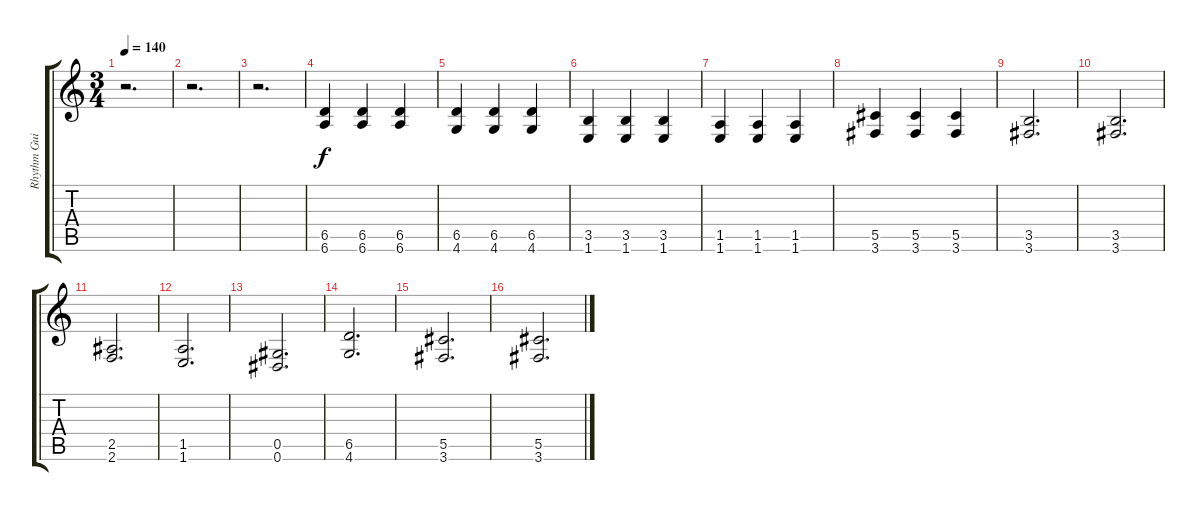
\track ("Rhythm Guitar 2" "Rhythm Gui") {instrument overdrivenguitar}
\staff {score tabs}
\tuning (Eb4 Bb3 Gb3 Db3 Ab2 Eb2) {hide}
\ts (3 4)
\tempo 140
\clef g2
\ks c
r.2{d dy f} |
r.2{d} |
r.2{d} |
(6.5 6.6).4 (6.5 6.6).4 (6.5 6.6).4 |
(6.5 4.6).4 (6.5 4.6).4 (6.5 4.6).4 |
(3.5 1.6).4 (3.5 1.6).4 (3.5 1.6).4 |
(1.5 1.6).4 (1.5 1.6).4 (1.5 1.6).4 |
(5.5 3.6).4 (5.5 3.6).4 (5.5 3.6).4 |
(3.5 3.6).2{d} |
(3.5 3.6).2{d} |
(2.5 2.6).2{d} |
(1.5 1.6).2{d} |
(0.5 0.6).2{d} |
(6.5 4.6).2{d} |
(5.5 3.6).2{d} |
(5.5 3.6).2{d}
